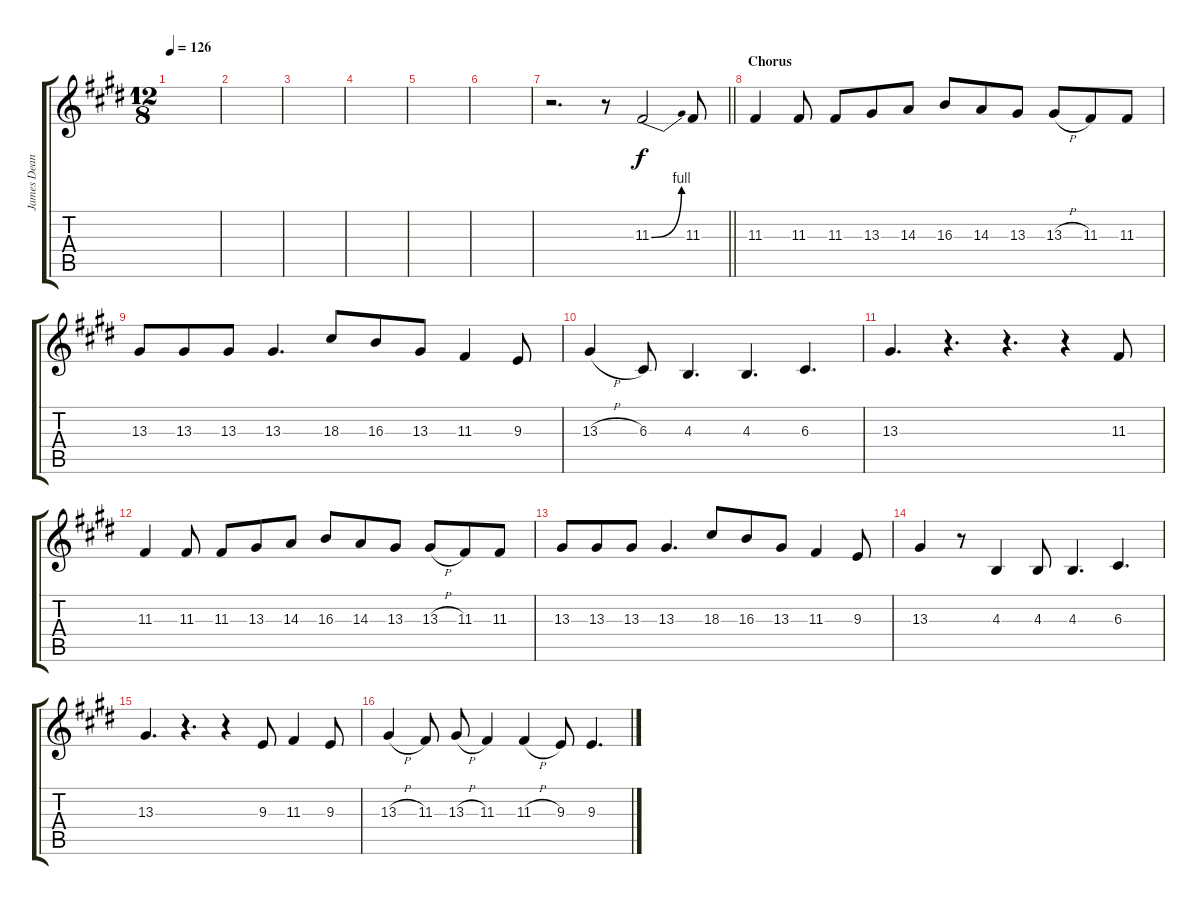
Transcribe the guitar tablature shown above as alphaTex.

\track ("James Dean Bradfield (Vocals)" "James Dean") {instrument viola}
\staff {score tabs}
\tuning (E4 B3 G3 D3 A2 E2) {hide}
\ts (12 8)
\tempo 126
\clef g2
\ks e
|
|
|
|
|
|
\barLineRight lightlight
r.2{d} r.8 11.3{be (bend 0 0 60 4)}.2 11.3.8 |
\section ("" "Chorus")
11.3.4 11.3.8 11.3.8 13.3.8 14.3.8 16.3.8 14.3.8 13.3.8 13.3{h}.8 11.3.8 11.3.8 |
13.3.8 13.3.8 13.3.8 13.3.4{d} 18.3.8 16.3.8 13.3.8 11.3.4 9.3.8 |
13.3{h}.4 6.3.8 4.3.4{d} 4.3.4{d} 6.3.4{d} |
13.3.4{d} r.4{d} r.4{d} r.4 11.3.8 |
11.3.4 11.3.8 11.3.8 13.3.8 14.3.8 16.3.8 14.3.8 13.3.8 13.3{h}.8 11.3.8 11.3.8 |
13.3.8 13.3.8 13.3.8 13.3.4{d} 18.3.8 16.3.8 13.3.8 11.3.4 9.3.8 |
13.3.4 r.8 4.3.4 4.3.8 4.3.4{d} 6.3.4{d} |
13.3.4{d} r.4{d} r.4 9.3.8 11.3.4 9.3.8 |
13.3{h}.4 11.3.8 13.3{h}.8 11.3.4 11.3{h}.4 9.3.8 9.3.4{d}
